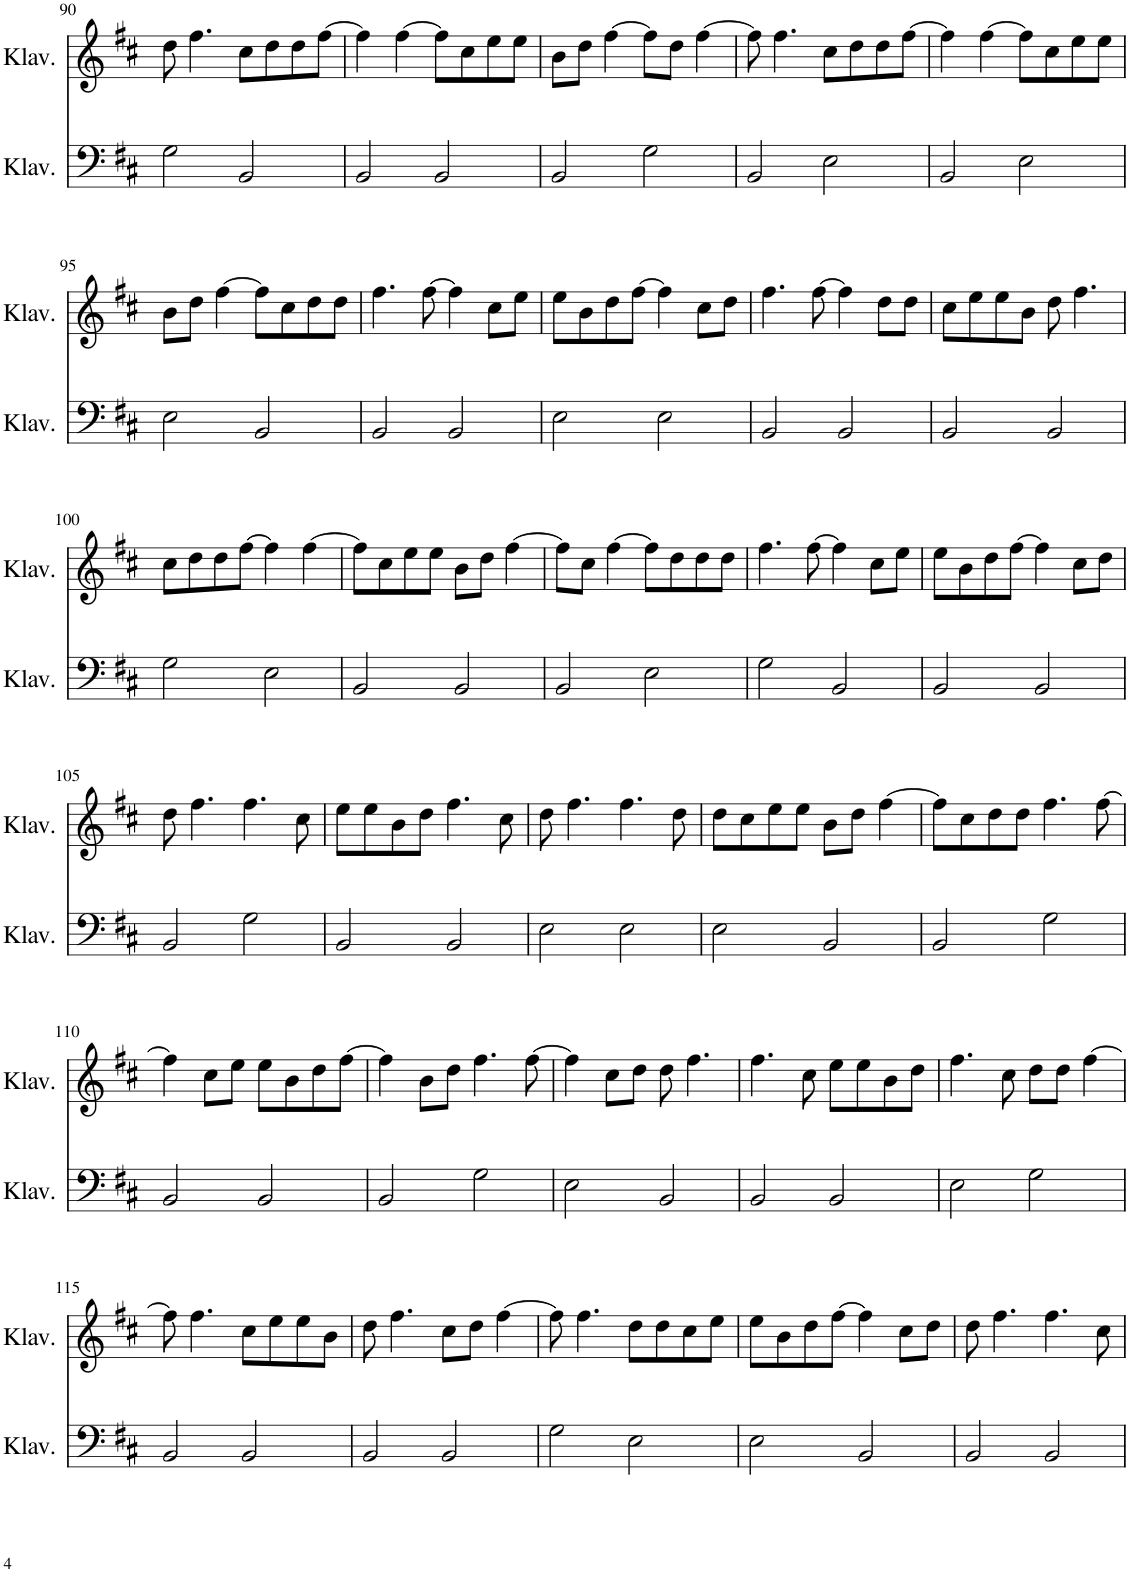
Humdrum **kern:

**kern	**kern
*part2	*part1
*staff2	*staff1
*I"Klavier	*I"Klavier
*I'Klav.	*I'Klav.
!!LO:PB:g=z
*clefF4	*clefG2
*k[f#c#]	*k[f#c#]
*M4/4	*M4/4
=90	=90
2G\	8dd\
.	4.ff#\
2BB/	8cc#\L
.	8dd\
.	8dd\
.	[8ff#\J
=91	=91
2BB/	4ff#\]
.	[4ff#\
2BB/	8ff#\L]
.	8cc#\
.	8ee\
.	8ee\J
=92	=92
2BB/	8b\L
.	8dd\J
.	[4ff#\
2G\	8ff#\L]
.	8dd\J
.	[4ff#\
=93	=93
2BB/	8ff#\]
.	4.ff#\
2E\	8cc#\L
.	8dd\
.	8dd\
.	[8ff#\J
=94	=94
2BB/	4ff#\]
.	[4ff#\
2E\	8ff#\L]
.	8cc#\
.	8ee\
.	8ee\J
!!LO:LB:g=z
=95	=95
2E\	8b\L
.	8dd\J
.	[4ff#\
2BB/	8ff#\L]
.	8cc#\
.	8dd\
.	8dd\J
=96	=96
2BB/	4.ff#\
.	[8ff#\
2BB/	4ff#\]
.	8cc#\L
.	8ee\J
=97	=97
2E\	8ee\L
.	8b\
.	8dd\
.	[8ff#\J
2E\	4ff#\]
.	8cc#\L
.	8dd\J
=98	=98
2BB/	4.ff#\
.	[8ff#\
2BB/	4ff#\]
.	8dd\L
.	8dd\J
=99	=99
2BB/	8cc#\L
.	8ee\
.	8ee\
.	8b\J
2BB/	8dd\
.	4.ff#\
!!LO:LB:g=z
=100	=100
2G\	8cc#\L
.	8dd\
.	8dd\
.	[8ff#\J
2E\	4ff#\]
.	[4ff#\
=101	=101
2BB/	8ff#\L]
.	8cc#\
.	8ee\
.	8ee\J
2BB/	8b\L
.	8dd\J
.	[4ff#\
=102	=102
2BB/	8ff#\L]
.	8cc#\J
.	[4ff#\
2E\	8ff#\L]
.	8dd\
.	8dd\
.	8dd\J
=103	=103
2G\	4.ff#\
.	[8ff#\
2BB/	4ff#\]
.	8cc#\L
.	8ee\J
=104	=104
2BB/	8ee\L
.	8b\
.	8dd\
.	[8ff#\J
2BB/	4ff#\]
.	8cc#\L
.	8dd\J
!!LO:LB:g=z
=105	=105
2BB/	8dd\
.	4.ff#\
2G\	4.ff#\
.	8cc#\
=106	=106
2BB/	8ee\L
.	8ee\
.	8b\
.	8dd\J
2BB/	4.ff#\
.	8cc#\
=107	=107
2E\	8dd\
.	4.ff#\
2E\	4.ff#\
.	8dd\
=108	=108
2E\	8dd\L
.	8cc#\
.	8ee\
.	8ee\J
2BB/	8b\L
.	8dd\J
.	[4ff#\
=109	=109
2BB/	8ff#\L]
.	8cc#\
.	8dd\
.	8dd\J
2G\	4.ff#\
.	[8ff#\
!!LO:LB:g=z
=110	=110
2BB/	4ff#\]
.	8cc#\L
.	8ee\J
2BB/	8ee\L
.	8b\
.	8dd\
.	[8ff#\J
=111	=111
2BB/	4ff#\]
.	8b\L
.	8dd\J
2G\	4.ff#\
.	[8ff#\
=112	=112
2E\	4ff#\]
.	8cc#\L
.	8dd\J
2BB/	8dd\
.	4.ff#\
=113	=113
2BB/	4.ff#\
.	8cc#\
2BB/	8ee\L
.	8ee\
.	8b\
.	8dd\J
=114	=114
2E\	4.ff#\
.	8cc#\
2G\	8dd\L
.	8dd\J
.	[4ff#\
!!LO:LB:g=z
=115	=115
2BB/	8ff#\]
.	4.ff#\
2BB/	8cc#\L
.	8ee\
.	8ee\
.	8b\J
=116	=116
2BB/	8dd\
.	4.ff#\
2BB/	8cc#\L
.	8dd\J
.	[4ff#\
=117	=117
2G\	8ff#\]
.	4.ff#\
2E\	8dd\L
.	8dd\
.	8cc#\
.	8ee\J
=118	=118
2E\	8ee\L
.	8b\
.	8dd\
.	[8ff#\J
2BB/	4ff#\]
.	8cc#\L
.	8dd\J
=119	=119
2BB/	8dd\
.	4.ff#\
2BB/	4.ff#\
.	8cc#\
=	=
*-	*-
